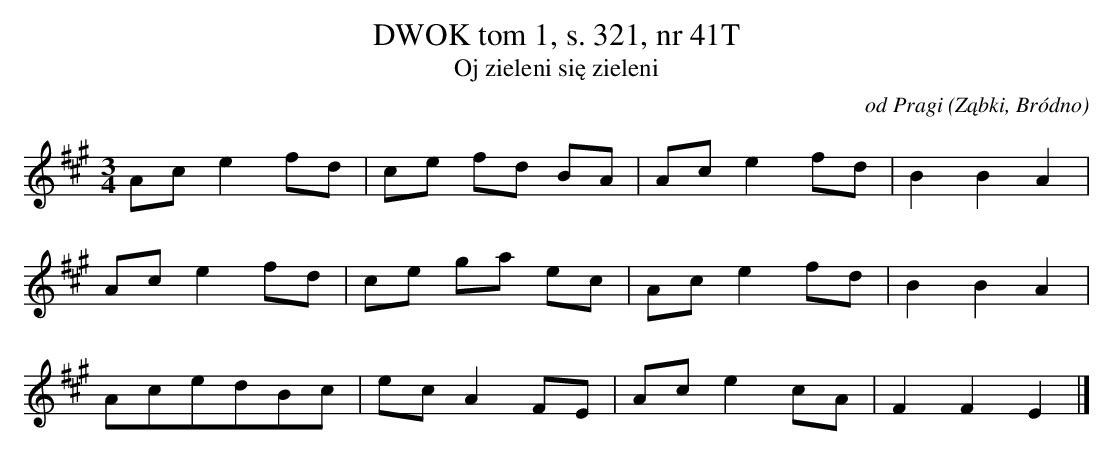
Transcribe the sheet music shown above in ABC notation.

X:1
T: DWOK tom 1, s. 321, nr 41T
T: Oj zieleni się zieleni
O: od Pragi (Ząbki, Bródno)
M: 3/4
L: 1/8
K: A
Ace2fd | ce fd BA | Ace2fd | B2B2A2 |
Ace2fd | ce ga ec | Ace2fd | B2B2A2 |
AcedBc | ec A2 FE | Ace2cA | F2F2E2|]
